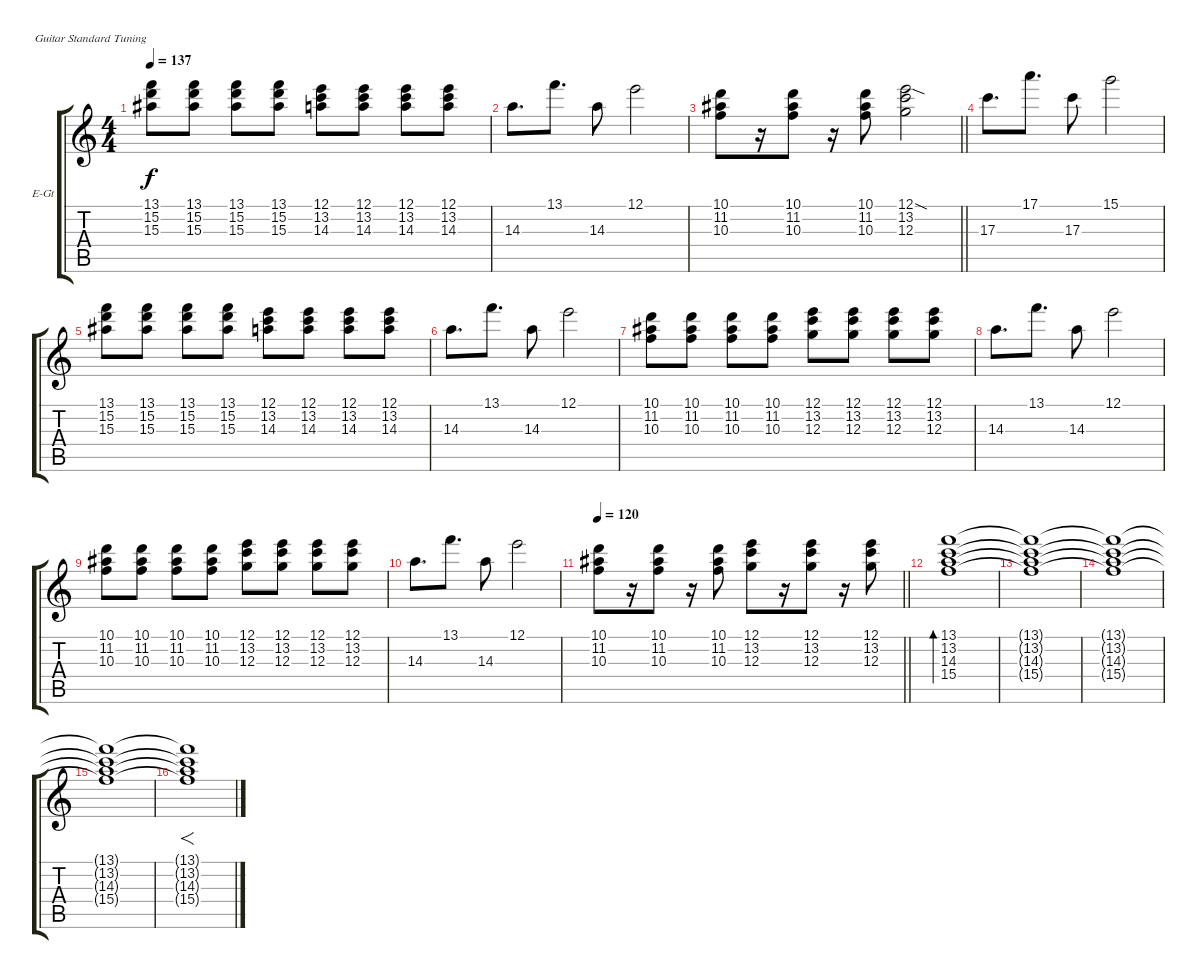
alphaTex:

\bracketExtendMode groupsimilarinstruments
\firstSystemTrackNameOrientation horizontal
\otherSystemsTrackNameOrientation horizontal
\track ("Nick Valensi" "E-Gt") {instrument overdrivenguitar}
\staff {score tabs}
\tuning (E4 B3 G3 D3 A2 E2)
\ts (4 4)
\tempo 137
\clef g2
\ks c
(13.1 15.2 15.3).8{dy f} (13.1 15.2 15.3).8 (13.1 15.2 15.3).8 (13.1 15.2 15.3).8 (12.1 13.2 14.3).8 (12.1 13.2 14.3).8 (12.1 13.2 14.3).8 (12.1 13.2 14.3).8 |
14.3.8{d} 13.1.8{d} 14.3.8 12.1.2 |
\barLineRight lightlight
(10.1 11.2 10.3).8 r.16 (10.1 11.2 10.3).8 r.16 (10.1 11.2 10.3).8 (12.1{sod} 13.2 12.3).2 |
17.3.8{d} 17.1.8{d} 17.3.8 15.1.2 |
(13.1 15.2 15.3).8 (13.1 15.2 15.3).8 (13.1 15.2 15.3).8 (13.1 15.2 15.3).8 (12.1 13.2 14.3).8 (12.1 13.2 14.3).8 (12.1 13.2 14.3).8 (12.1 13.2 14.3).8 |
14.3.8{d} 13.1.8{d} 14.3.8 12.1.2 |
(10.1 11.2 10.3).8 (10.1 11.2 10.3).8 (10.1 11.2 10.3).8 (10.1 11.2 10.3).8 (12.1 13.2 12.3).8 (12.1 13.2 12.3).8 (12.1 13.2 12.3).8 (12.1 13.2 12.3).8 |
14.3.8{d} 13.1.8{d} 14.3.8 12.1.2 |
(10.1 11.2 10.3).8 (10.1 11.2 10.3).8 (10.1 11.2 10.3).8 (10.1 11.2 10.3).8 (12.1 13.2 12.3).8 (12.1 13.2 12.3).8 (12.1 13.2 12.3).8 (12.1 13.2 12.3).8 |
14.3.8{d} 13.1.8{d} 14.3.8 12.1.2 |
\tempo 120
\barLineRight lightlight
(10.1 11.2 10.3).8 r.16 (10.1 11.2 10.3).8 r.16 (10.1 11.2 10.3).8 (12.1 13.2 12.3).8 r.16 (12.1 13.2 12.3).8 r.16 (12.1 13.2 12.3).8 |
(13.1 13.2 14.3 15.4).1{bd 480} |
(13.1{t} 13.2{t} 14.3{t} 15.4{t}).1 |
(13.1{t} 13.2{t} 14.3{t} 15.4{t}).1 |
(13.1{t} 13.2{t} 14.3{t} 15.4{t}).1 |
(13.1{t} 13.2{t} 14.3{t} 15.4{t}).1{f}
